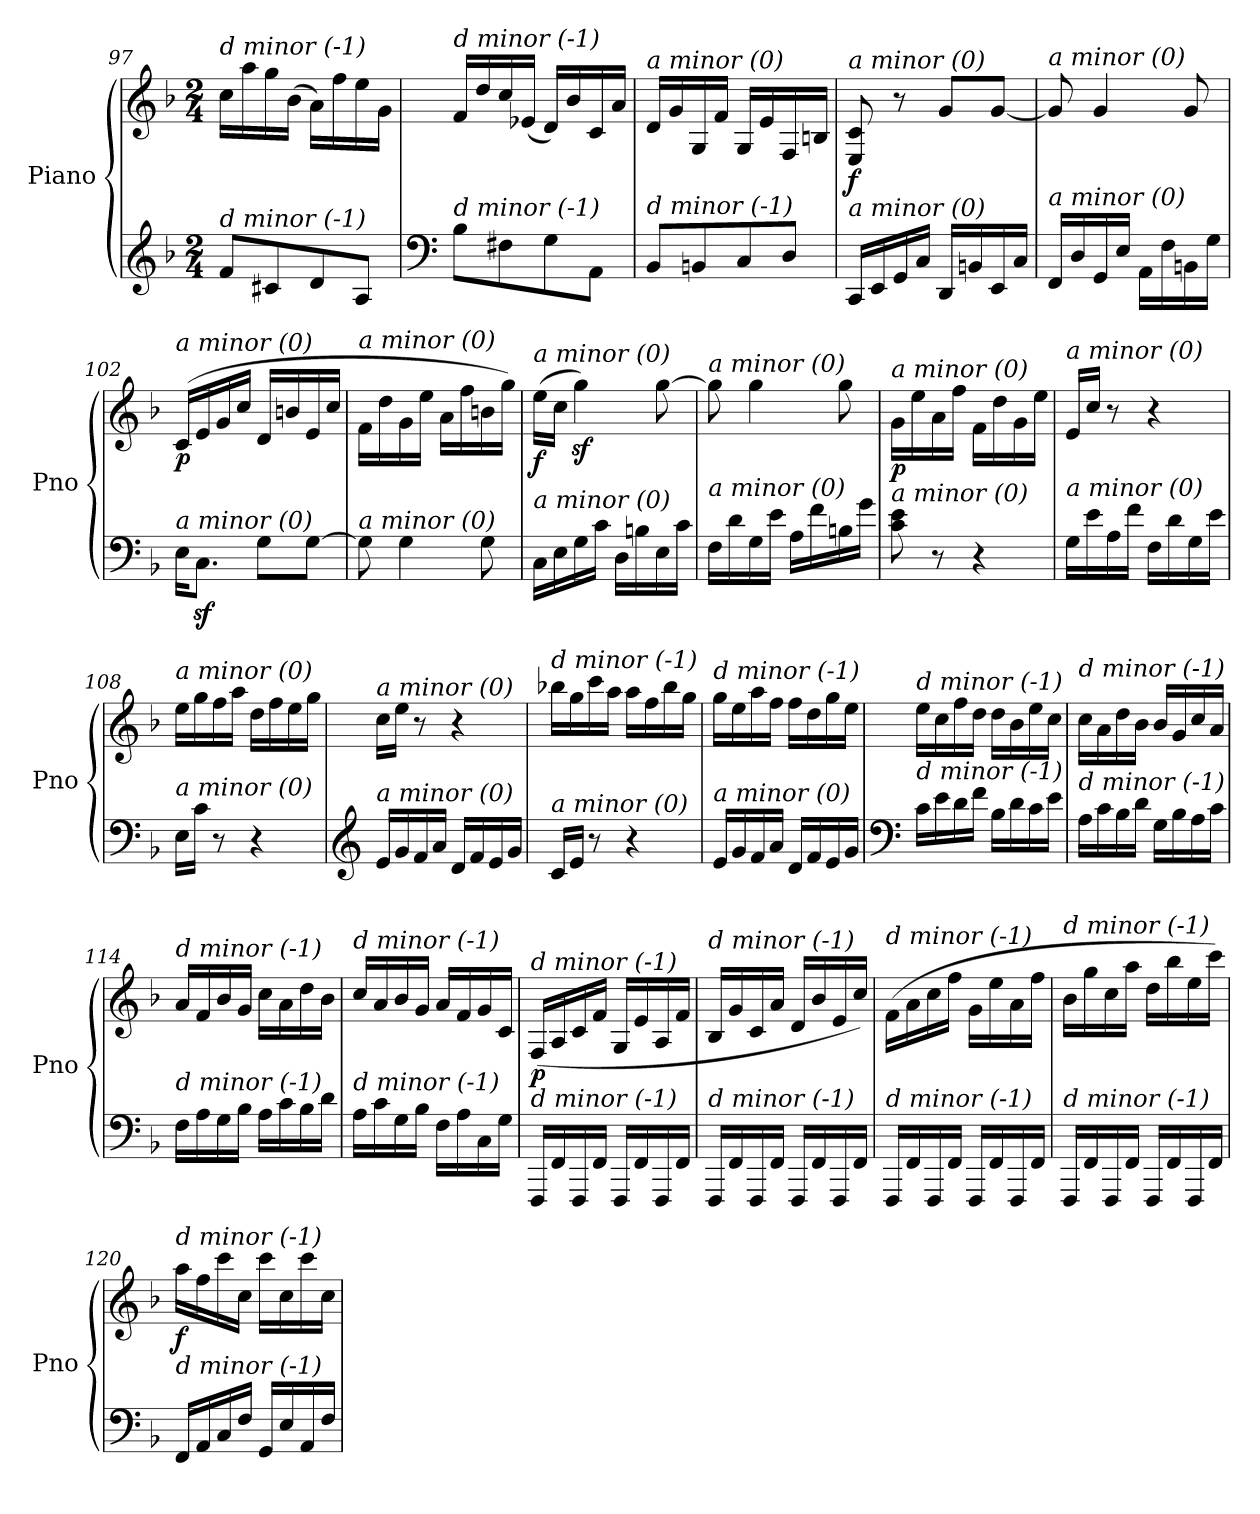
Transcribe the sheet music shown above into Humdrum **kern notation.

**kern	**kern	**dynam
*part1	*part1	*part1
*staff2	*staff1	*staff1/2
*I"Piano	*	*
*I'Pno	*	*
*clefG2	*clefG2	*
*k[b-]	*k[b-]	*
*M2/4	*M2/4	*
=97	=97	=97
!	!LO:TX:i:t=d minor (-1)	!
!LO:TX:i:t=d minor (-1)	!	!
8f/L	16cc\LL	.
.	16aa\	.
8c#X/	16gg\	.
.	(16b-\JJ	.
!	!	!LO:DY:b
8d/	16a\LL)	other-dynamics
.	16ff\	.
8A/J	16ee\	.
.	16g\JJ	.
=98	=98	=98
*clefF4	*	*
!	!LO:TX:i:t=d minor (-1)	!
!LO:TX:i:t=d minor (-1)	!	!
8B-\L	16f/LL	.
.	16dd/	.
8F#X\	16cc/	.
.	(>16e-X/JJ	.
8G\	16d/LL)	.
.	16b-/	.
8AA\J	16c/	.
.	16a/JJ	.
!!LO:LB:g=z
=99	=99	=99
!	!LO:TX:i:t=a minor (0)	!
!LO:TX:i:t=d minor (-1)	!	!
8BB-/L	16d/LL	.
.	16g/	.
8BBn/	16G/	.
.	16f/JJ	.
8C/	16G/LL	.
.	16e/	.
8D/J	16F/	.
.	16Bn/JJ	.
=100	=100	=100
!	!LO:TX:i:t=a minor (0)	!
!LO:TX:i:t=a minor (0)	!	!
!	!	!LO:DY:b
16CC/LL	8E/ 8c/	f
16EE/	.	.
16GG/	8r	.
16C/JJ	.	.
16DD/LL	8g/L	.
16BBn/	.	.
16EE/	[8g/J	.
16C/JJ	.	.
=101	=101	=101
!	!LO:TX:i:t=a minor (0)	!
!LO:TX:i:t=a minor (0)	!	!
16FF/LL	8g/]	.
16D/	.	.
16GG/	4g/	.
16E/JJ	.	.
16AA\LL	.	.
16F\	.	.
16BBn\	8g/	.
16G\JJ	.	.
=102	=102	=102
!	!LO:TX:i:t=a minor (0)	!
!LO:TX:i:t=a minor (0)	!	!
!	!	!LO:DY:b
16E\KL	(>16c/LL	p
8.Cz<\J	16e/	.
.	16g/	.
.	16cc/JJ	.
8G\L	16d/LL	.
.	16bn/	.
[8G\J	16e/	.
.	16cc/JJ	.
=103	=103	=103
!	!LO:TX:i:t=a minor (0)	!
!LO:TX:i:t=a minor (0)	!	!
8G\]	16f\LL	.
.	16dd\	.
4G\	16g\	.
.	16ee\JJ	.
.	16a\LL	.
.	16ff\	.
8G\	16bn\	.
.	16gg\JJ)	.
!!LO:LB:g=z
=104	=104	=104
!	!LO:TX:i:t=a minor (0)	!
!LO:TX:i:t=a minor (0)	!	!
!	!	!LO:DY:b
16C\LL	(16ee\LL	f
16E\	16cc\JJ	.
16G\	4ggz<\)	.
16c\JJ	.	.
16D\LL	.	.
16Bn\	.	.
16E\	[8gg\	.
16c\JJ	.	.
=105	=105	=105
!	!LO:TX:i:t=a minor (0)	!
!LO:TX:i:t=a minor (0)	!	!
16F\LL	8gg\]	.
16d\	.	.
16G\	4gg\	.
16e\JJ	.	.
16A\LL	.	.
16f\	.	.
16Bn\	8gg\	.
16g\JJ	.	.
=106	=106	=106
!	!LO:TX:i:t=a minor (0)	!
!LO:TX:i:t=a minor (0)	!	!
!	!	!LO:DY:b
8c\ 8e\	16g\LL	p
.	16ee\	.
8r	16a\	.
.	16ff\JJ	.
4r	16f\LL	.
.	16dd\	.
.	16g\	.
.	16ee\JJ	.
=107	=107	=107
!	!LO:TX:i:t=a minor (0)	!
!LO:TX:i:t=a minor (0)	!	!
16G\LL	16e/LL	.
16e\	16cc/JJ	.
16A\	8r	.
16f\JJ	.	.
16F\LL	4r	.
16d\	.	.
16G\	.	.
16e\JJ	.	.
=108	=108	=108
!	!LO:TX:i:t=a minor (0)	!
!LO:TX:i:t=a minor (0)	!	!
16E\LL	16ee\LL	.
16c\JJ	16gg\	.
8r	16ff\	.
.	16aa\JJ	.
4r	16dd\LL	.
.	16ff\	.
.	16ee\	.
.	16gg\JJ	.
!!LO:LB:g=z
=109	=109	=109
*clefG2	*	*
!	!LO:TX:i:t=a minor (0)	!
!LO:TX:i:t=a minor (0)	!	!
16e/LL	16cc\LL	.
16g/	16ee\JJ	.
16f/	8r	.
16a/JJ	.	.
16d/LL	4r	.
16f/	.	.
16e/	.	.
16g/JJ	.	.
!!LO:PB:g=z
=110	=110	=110
!	!LO:TX:i:t=d minor (-1)	!
!LO:TX:i:t=a minor (0)	!	!
16c/LL	16bb-X\LL	.
16e/JJ	16gg\	.
8r	16ccc\	.
.	16aa\JJ	.
4r	16aa\LL	.
.	16ff\	.
.	16bb-\	.
.	16gg\JJ	.
=111	=111	=111
!	!LO:TX:i:t=d minor (-1)	!
!LO:TX:i:t=a minor (0)	!	!
16e/LL	16gg\LL	.
16g/	16ee\	.
16f/	16aa\	.
16a/JJ	16ff\JJ	.
16d/LL	16ff\LL	.
16f/	16dd\	.
16e/	16gg\	.
16g/JJ	16ee\JJ	.
=112	=112	=112
*clefF4	*	*
!	!LO:TX:i:t=d minor (-1)	!
!LO:TX:i:t=d minor (-1)	!	!
!	!	!LO:DY:b
16c\LL	16ee\LL	other-dynamics
16e\	16cc\	.
16d\	16ff\	.
16f\JJ	16dd\JJ	.
16B-\LL	16dd\LL	.
16d\	16b-\	.
16c\	16ee\	.
16e\JJ	16cc\JJ	.
=113	=113	=113
!	!LO:TX:i:t=d minor (-1)	!
!LO:TX:i:t=d minor (-1)	!	!
16A\LL	16cc\LL	.
16c\	16a\	.
16B-\	16dd\	.
16d\JJ	16b-\JJ	.
16G\LL	16b-/LL	.
16B-\	16g/	.
16A\	16cc/	.
16c\JJ	16a/JJ	.
=114	=114	=114
!	!LO:TX:i:t=d minor (-1)	!
!LO:TX:i:t=d minor (-1)	!	!
16F\LL	16a/LL	.
16A\	16f/	.
16G\	16b-/	.
16B-\JJ	16g/JJ	.
16A\LL	16cc\LL	.
16c\	16a\	.
16B-\	16dd\	.
16d\JJ	16b-\JJ	.
!!LO:LB:g=z
=115	=115	=115
!	!LO:TX:i:t=d minor (-1)	!
!LO:TX:i:t=d minor (-1)	!	!
!	!	!LO:DY:b
16A\LL	16cc/LL	other-dynamics
16c\	16a/	.
16G\	16b-/	.
16B-\JJ	16g/JJ	.
16F\LL	16a/LL	.
16A\	16f/	.
16C\	16g/	.
16G\JJ	16c/JJ	.
!!LO:LB:g=z
=116	=116	=116
!	!LO:TX:i:t=d minor (-1)	!
!LO:TX:i:t=d minor (-1)	!	!
!	!	!LO:DY:b
16FFF/LL	(16F/LL	p
16FF/	16A/	.
16FFF/	16c/	.
16FF/JJ	16f/JJ	.
!	!	!LO:DY:b
16FFF/LL	16G/LL	other-dynamics
16FF/	16e/	.
16FFF/	16A/	.
16FF/JJ	16f/JJ	.
=117	=117	=117
!	!LO:TX:i:t=d minor (-1)	!
!LO:TX:i:t=d minor (-1)	!	!
16FFF/LL	16B-/LL	.
16FF/	16g/	.
16FFF/	16c/	.
16FF/JJ	16a/JJ	.
16FFF/LL	16d/LL	.
16FF/	16b-/	.
16FFF/	16e/	.
16FF/JJ	16cc/JJ)	.
=118	=118	=118
!	!LO:TX:i:t=d minor (-1)	!
!LO:TX:i:t=d minor (-1)	!	!
16FFF/LL	(16f\LL	.
16FF/	16a\	.
16FFF/	16cc\	.
16FF/JJ	16ff\JJ	.
16FFF/LL	16g\LL	.
16FF/	16ee\	.
16FFF/	16a\	.
16FF/JJ	16ff\JJ	.
=119	=119	=119
!	!LO:TX:i:t=d minor (-1)	!
!LO:TX:i:t=d minor (-1)	!	!
16FFF/LL	16b-\LL	.
16FF/	16gg\	.
16FFF/	16cc\	.
16FF/JJ	16aa\JJ	.
16FFF/LL	16dd\LL	.
16FF/	16bb-\	.
16FFF/	16ee\	.
16FF/JJ	16ccc\JJ)	.
=120	=120	=120
!	!LO:TX:i:t=d minor (-1)	!
!LO:TX:i:t=d minor (-1)	!	!
!	!	!LO:DY:b
16FF/LL	16aa\LL	f
16AA/	16ff\	.
16C/	16ccc\	.
16F/JJ	16cc\JJ	.
16GG/LL	16ccc\LL	.
16E/	16cc\	.
16AA/	16ccc\	.
16F/JJ	16cc\JJ	.
=	=	=
*-	*-	*-
